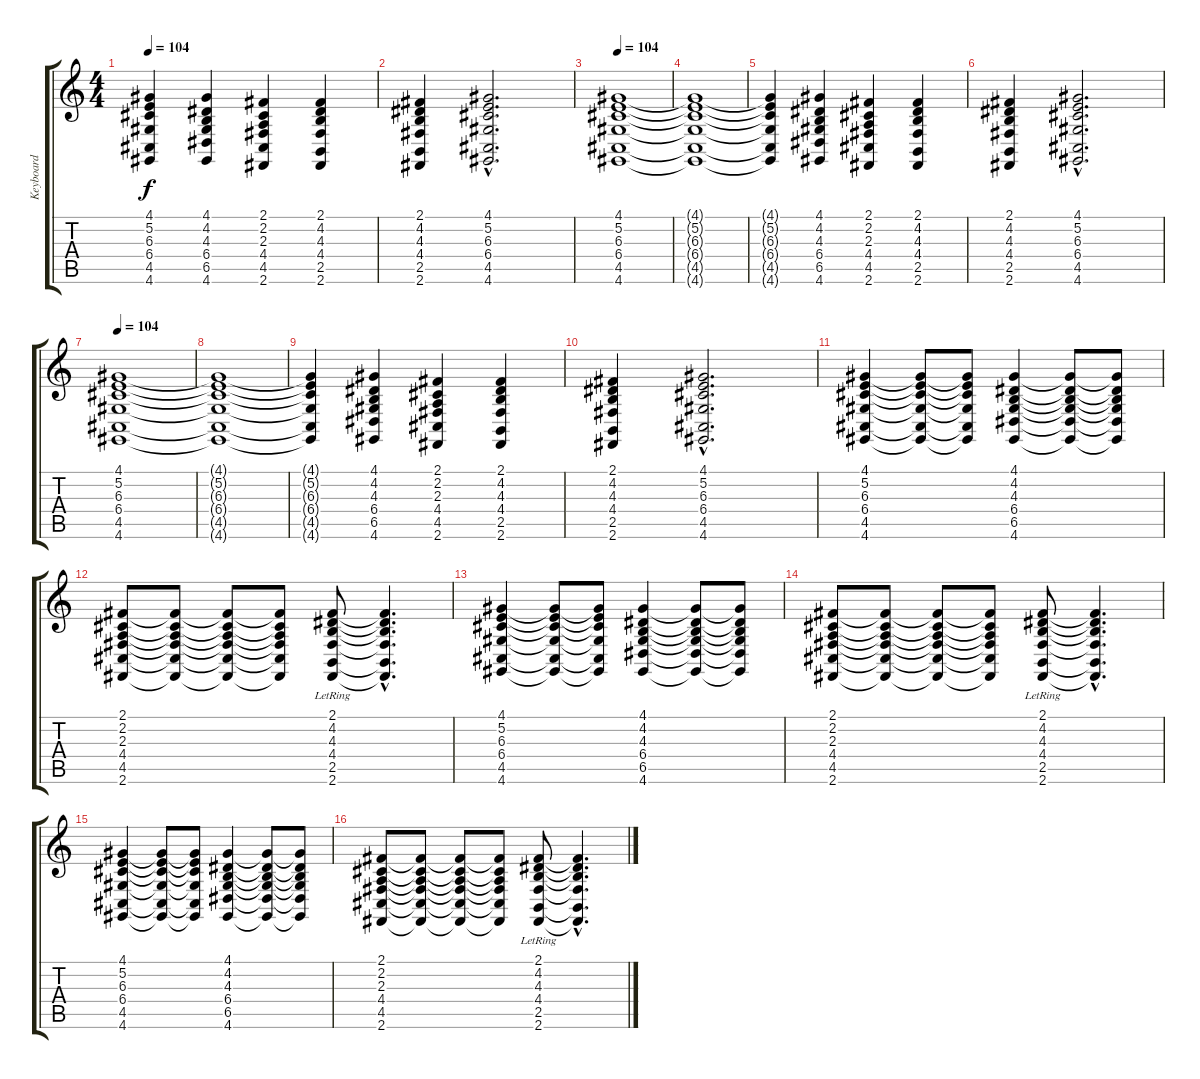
\track ("Keyboard" "Keyboard") {instrument pad2warm}
\staff {score tabs}
\tuning (E4 B3 G3 D3 A2 E2) {hide}
\ts (4 4)
\tempo 104
\clef g2
\ks c
(4.1{t} 5.2{t} 6.3{t} 6.4{t} 4.5{t} 4.6{t}).4{dy f} (4.1 4.2 4.3 6.4 6.5 4.6).4 (2.1 2.2 2.3 4.4 4.5 2.6).4 (2.1 4.2 4.3 4.4 2.5 2.6).4 |
(2.1 4.2 4.3 4.4 2.5 2.6).4 (4.1{hac} 5.2{hac} 6.3{hac} 6.4{hac} 4.5{hac} 4.6{hac}).2{d} |
\tempo 104
(4.1 5.2 6.3 6.4 4.5 4.6).1{volume 11} |
(4.1{t} 5.2{t} 6.3{t} 6.4{t} 4.5{t} 4.6{t}).1 |
(4.1{t} 5.2{t} 6.3{t} 6.4{t} 4.5{t} 4.6{t}).4 (4.1 4.2 4.3 6.4 6.5 4.6).4 (2.1 2.2 2.3 4.4 4.5 2.6).4 (2.1 4.2 4.3 4.4 2.5 2.6).4 |
(2.1 4.2 4.3 4.4 2.5 2.6).4 (4.1{hac} 5.2{hac} 6.3{hac} 6.4{hac} 4.5{hac} 4.6{hac}).2{d} |
\tempo 104
(4.1 5.2 6.3 6.4 4.5 4.6).1{volume 11} |
(4.1{t} 5.2{t} 6.3{t} 6.4{t} 4.5{t} 4.6{t}).1 |
(4.1{t} 5.2{t} 6.3{t} 6.4{t} 4.5{t} 4.6{t}).4 (4.1 4.2 4.3 6.4 6.5 4.6).4 (2.1 2.2 2.3 4.4 4.5 2.6).4 (2.1 4.2 4.3 4.4 2.5 2.6).4 |
(2.1 4.2 4.3 4.4 2.5 2.6).4 (4.1{hac} 5.2{hac} 6.3{hac} 6.4{hac} 4.5{hac} 4.6{hac}).2{d} |
(4.1 5.2 6.3 6.4 4.5 4.6).4 (4.1{t} 5.2{t} 6.3{t} 6.4{t} 4.5{t} 4.6{t}).8 (4.1{t} 5.2{t} 6.3{t} 6.4{t} 4.5{t} 4.6{t}).8 (4.1 4.2 4.3 6.4 6.5 4.6).4 (4.1{t} 4.2{t} 4.3{t} 6.4{t} 6.5{t} 4.6{t}).8 (4.1{t} 4.2{t} 4.3{t} 6.4{t} 6.5{t} 4.6{t}).8 |
(2.1 2.2 2.3 4.4 4.5 2.6).8 (2.1{t} 2.2{t} 2.3{t} 4.4{t} 4.5{t} 2.6{t}).8 (2.1{t} 2.2{t} 2.3{t} 4.4{t} 4.5{t} 2.6{t}).8 (2.1{t} 2.2{t} 2.3{t} 4.4{t} 4.5{t} 2.6{t}).8 (2.1{lr} 4.2 4.3 4.4 2.5 2.6).8 (2.1{hac t} 4.2{hac t} 4.3{hac t} 4.4{hac t} 2.5{hac t} 2.6{hac t}).4{d} |
(4.1 5.2 6.3 6.4 4.5 4.6).4 (4.1{t} 5.2{t} 6.3{t} 6.4{t} 4.5{t} 4.6{t}).8 (4.1{t} 5.2{t} 6.3{t} 6.4{t} 4.5{t} 4.6{t}).8 (4.1 4.2 4.3 6.4 6.5 4.6).4 (4.1{t} 4.2{t} 4.3{t} 6.4{t} 6.5{t} 4.6{t}).8 (4.1{t} 4.2{t} 4.3{t} 6.4{t} 6.5{t} 4.6{t}).8 |
(2.1 2.2 2.3 4.4 4.5 2.6).8 (2.1{t} 2.2{t} 2.3{t} 4.4{t} 4.5{t} 2.6{t}).8 (2.1{t} 2.2{t} 2.3{t} 4.4{t} 4.5{t} 2.6{t}).8 (2.1{t} 2.2{t} 2.3{t} 4.4{t} 4.5{t} 2.6{t}).8 (2.1{lr} 4.2 4.3 4.4 2.5 2.6).8 (2.1{hac t} 4.2{hac t} 4.3{hac t} 4.4{hac t} 2.5{hac t} 2.6{hac t}).4{d} |
(4.1 5.2 6.3 6.4 4.5 4.6).4 (4.1{t} 5.2{t} 6.3{t} 6.4{t} 4.5{t} 4.6{t}).8 (4.1{t} 5.2{t} 6.3{t} 6.4{t} 4.5{t} 4.6{t}).8 (4.1 4.2 4.3 6.4 6.5 4.6).4 (4.1{t} 4.2{t} 4.3{t} 6.4{t} 6.5{t} 4.6{t}).8 (4.1{t} 4.2{t} 4.3{t} 6.4{t} 6.5{t} 4.6{t}).8 |
(2.1 2.2 2.3 4.4 4.5 2.6).8 (2.1{t} 2.2{t} 2.3{t} 4.4{t} 4.5{t} 2.6{t}).8 (2.1{t} 2.2{t} 2.3{t} 4.4{t} 4.5{t} 2.6{t}).8 (2.1{t} 2.2{t} 2.3{t} 4.4{t} 4.5{t} 2.6{t}).8 (2.1{lr} 4.2 4.3 4.4 2.5 2.6).8 (2.1{hac t} 4.2{hac t} 4.3{hac t} 4.4{hac t} 2.5{hac t} 2.6{hac t}).4{d}
